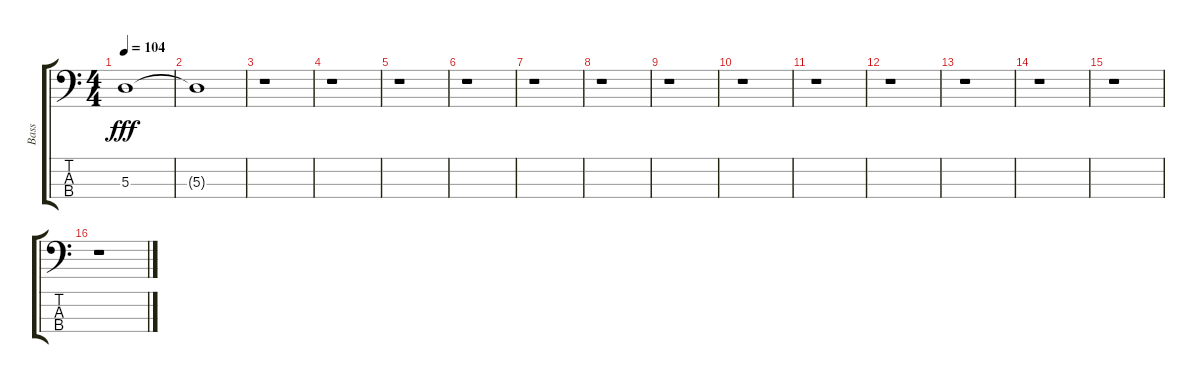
\track ("Bass" "Bass") {instrument electricbassfinger}
\staff {score tabs}
\tuning (G2 D2 A1 E1) {hide}
\ts (4 4)
\tempo 104
\clef f4
\ks c
5.3.1{dy fff} |
5.3{t}.1 |
r.1 |
r.1 |
r.1 |
r.1 |
r.1 |
r.1 |
r.1 |
r.1 |
r.1 |
r.1 |
r.1 |
r.1 |
r.1 |
r.1
